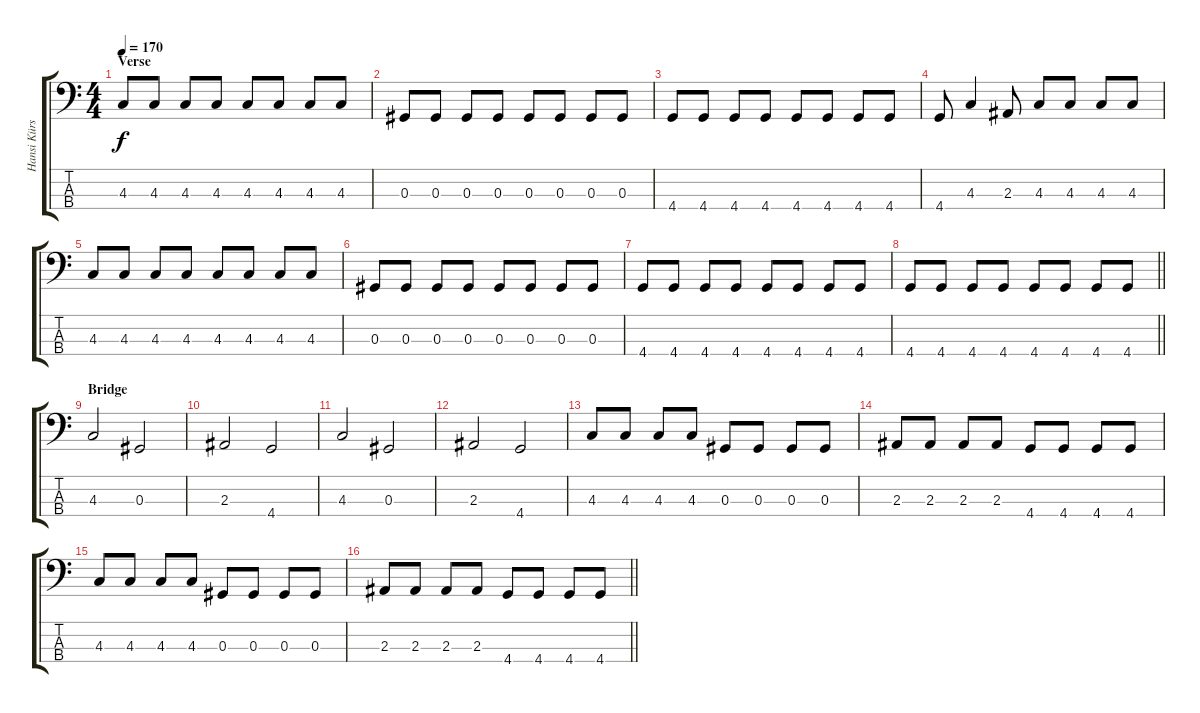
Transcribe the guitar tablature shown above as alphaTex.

\track ("Hansi Kürsch" "Hansi Kürs") {instrument electricbasspick}
\staff {score tabs}
\tuning (Gb2 Db2 Ab1 Eb1) {hide}
\ts (4 4)
\section ("" "Verse")
\tempo 170
\clef f4
\ks c
4.3.8{dy f} 4.3.8 4.3.8 4.3.8 4.3.8 4.3.8 4.3.8 4.3.8 |
0.3.8 0.3.8 0.3.8 0.3.8 0.3.8 0.3.8 0.3.8 0.3.8 |
4.4.8 4.4.8 4.4.8 4.4.8 4.4.8 4.4.8 4.4.8 4.4.8 |
4.4.8 4.3.4 2.3.8 4.3.8 4.3.8 4.3.8 4.3.8 |
4.3.8 4.3.8 4.3.8 4.3.8 4.3.8 4.3.8 4.3.8 4.3.8 |
0.3.8 0.3.8 0.3.8 0.3.8 0.3.8 0.3.8 0.3.8 0.3.8 |
4.4.8 4.4.8 4.4.8 4.4.8 4.4.8 4.4.8 4.4.8 4.4.8 |
\barLineRight lightlight
4.4.8 4.4.8 4.4.8 4.4.8 4.4.8 4.4.8 4.4.8 4.4.8 |
\section ("" "Bridge")
4.3.2 0.3.2 |
2.3.2 4.4.2 |
4.3.2 0.3.2 |
2.3.2 4.4.2 |
4.3.8 4.3.8 4.3.8 4.3.8 0.3.8 0.3.8 0.3.8 0.3.8 |
2.3.8 2.3.8 2.3.8 2.3.8 4.4.8 4.4.8 4.4.8 4.4.8 |
4.3.8 4.3.8 4.3.8 4.3.8 0.3.8 0.3.8 0.3.8 0.3.8 |
\barLineRight lightlight
2.3.8 2.3.8 2.3.8 2.3.8 4.4.8 4.4.8 4.4.8 4.4.8
